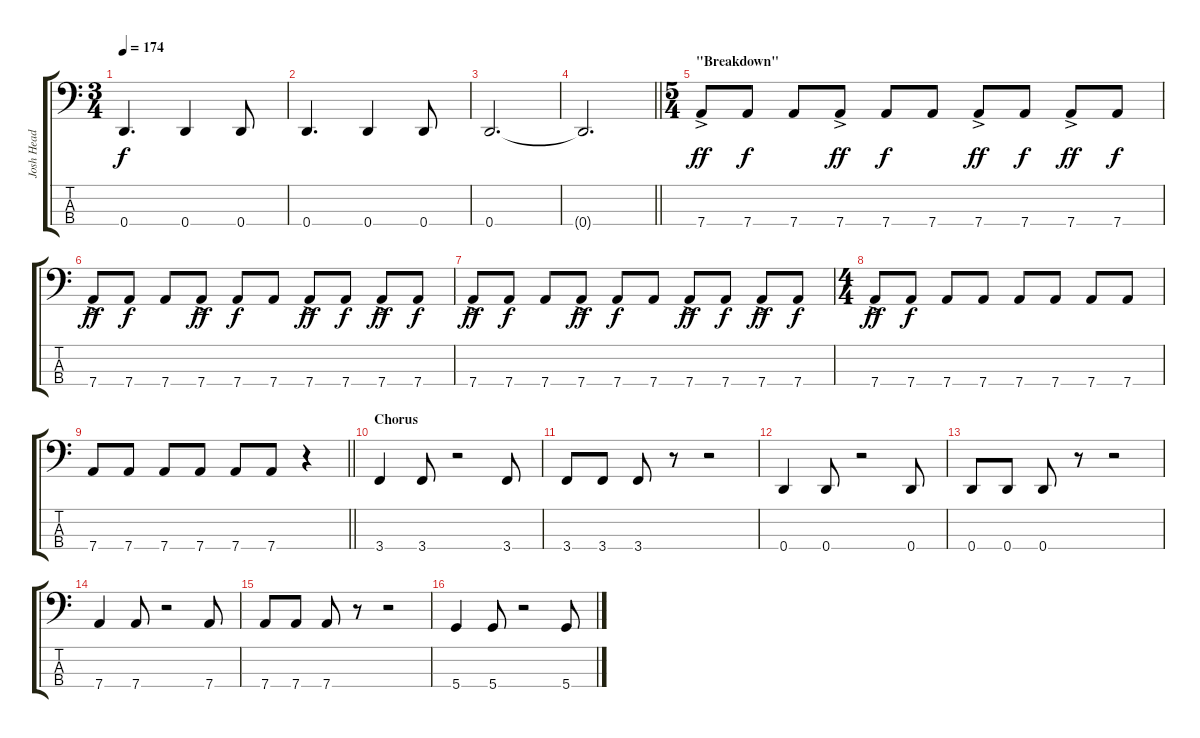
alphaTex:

\track ("Josh Head" "Josh Head") {instrument electricbasspick}
\staff {score tabs}
\tuning (G2 D2 A1 D1) {hide}
\ts (3 4)
\tempo 174
\clef f4
\ks c
0.4.4{d dy f} 0.4.4 0.4.8 |
0.4.4{d} 0.4.4 0.4.8 |
0.4.2{d} |
\barLineRight lightlight
0.4{t}.2{d} |
\ts (5 4)
\section ("" "\"Breakdown\"")
7.4{ac}.8{dy ff} 7.4.8{dy f} 7.4.8 7.4{ac}.8{dy ff} 7.4.8{dy f} 7.4.8 7.4{ac}.8{dy ff} 7.4.8{dy f} 7.4{ac}.8{dy ff} 7.4.8{dy f} |
7.4{ac}.8{dy ff} 7.4.8{dy f} 7.4.8 7.4{ac}.8{dy ff} 7.4.8{dy f} 7.4.8 7.4{ac}.8{dy ff} 7.4.8{dy f} 7.4{ac}.8{dy ff} 7.4.8{dy f} |
7.4{ac}.8{dy ff} 7.4.8{dy f} 7.4.8 7.4{ac}.8{dy ff} 7.4.8{dy f} 7.4.8 7.4{ac}.8{dy ff} 7.4.8{dy f} 7.4{ac}.8{dy ff} 7.4.8{dy f} |
\ts (4 4)
7.4{ac}.8{dy ff} 7.4.8{dy f} 7.4.8 7.4.8 7.4.8 7.4.8 7.4.8 7.4.8 |
\barLineRight lightlight
7.4.8 7.4.8 7.4.8 7.4.8 7.4.8 7.4.8 r.4 |
\section ("" "Chorus")
3.4.4 3.4.8 r.2 3.4.8 |
3.4.8 3.4.8 3.4.8 r.8 r.2 |
0.4.4 0.4.8 r.2 0.4.8 |
0.4.8 0.4.8 0.4.8 r.8 r.2 |
7.4.4 7.4.8 r.2 7.4.8 |
7.4.8 7.4.8 7.4.8 r.8 r.2 |
5.4.4 5.4.8 r.2 5.4.8
